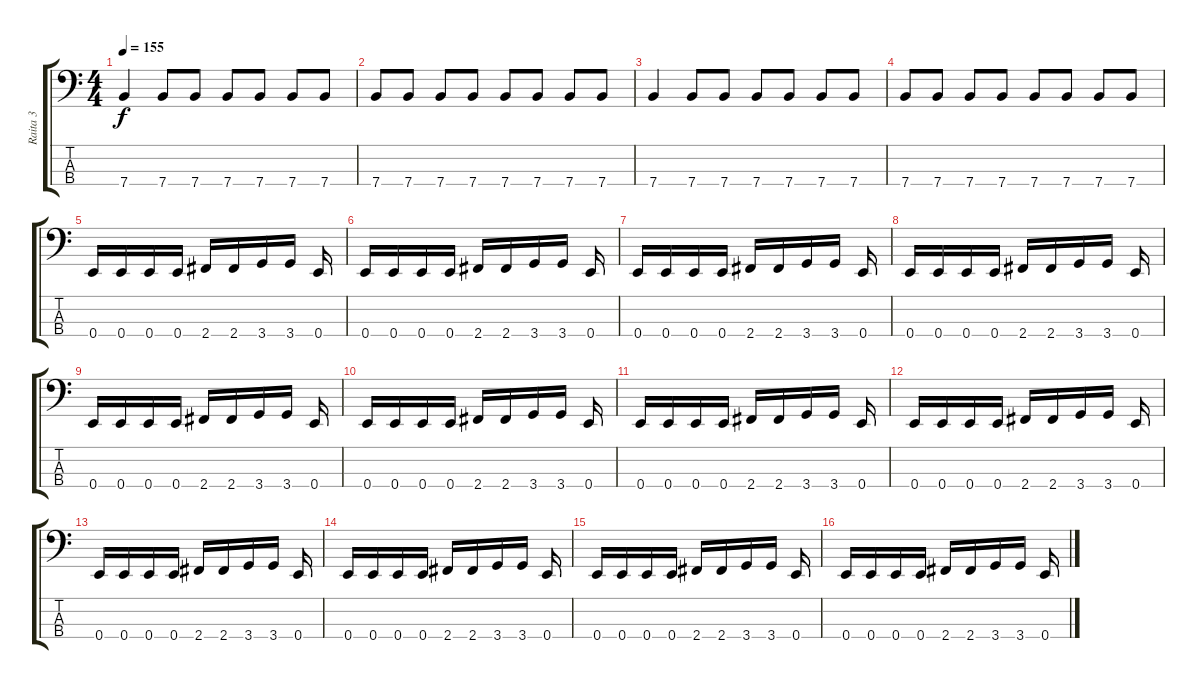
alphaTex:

\track ("Raita 3" "Raita 3") {instrument electricbasspick}
\staff {score tabs}
\tuning (G2 D2 A1 E1) {hide}
\ts (4 4)
\tempo 155
\clef f4
\ks c
7.4.4{dy f} 7.4.8 7.4.8 7.4.8 7.4.8 7.4.8 7.4.8 |
7.4.8 7.4.8 7.4.8 7.4.8 7.4.8 7.4.8 7.4.8 7.4.8 |
7.4.4 7.4.8 7.4.8 7.4.8 7.4.8 7.4.8 7.4.8 |
7.4.8 7.4.8 7.4.8 7.4.8 7.4.8 7.4.8 7.4.8 7.4.8 |
0.4.16 0.4.16 0.4.16 0.4.16 2.4.16 2.4.16 3.4.16 3.4.16 0.4.16 |
0.4.16 0.4.16 0.4.16 0.4.16 2.4.16 2.4.16 3.4.16 3.4.16 0.4.16 |
0.4.16 0.4.16 0.4.16 0.4.16 2.4.16 2.4.16 3.4.16 3.4.16 0.4.16 |
0.4.16 0.4.16 0.4.16 0.4.16 2.4.16 2.4.16 3.4.16 3.4.16 0.4.16 |
0.4.16 0.4.16 0.4.16 0.4.16 2.4.16 2.4.16 3.4.16 3.4.16 0.4.16 |
0.4.16 0.4.16 0.4.16 0.4.16 2.4.16 2.4.16 3.4.16 3.4.16 0.4.16 |
0.4.16 0.4.16 0.4.16 0.4.16 2.4.16 2.4.16 3.4.16 3.4.16 0.4.16 |
0.4.16 0.4.16 0.4.16 0.4.16 2.4.16 2.4.16 3.4.16 3.4.16 0.4.16 |
0.4.16 0.4.16 0.4.16 0.4.16 2.4.16 2.4.16 3.4.16 3.4.16 0.4.16 |
0.4.16 0.4.16 0.4.16 0.4.16 2.4.16 2.4.16 3.4.16 3.4.16 0.4.16 |
0.4.16 0.4.16 0.4.16 0.4.16 2.4.16 2.4.16 3.4.16 3.4.16 0.4.16 |
0.4.16 0.4.16 0.4.16 0.4.16 2.4.16 2.4.16 3.4.16 3.4.16 0.4.16
